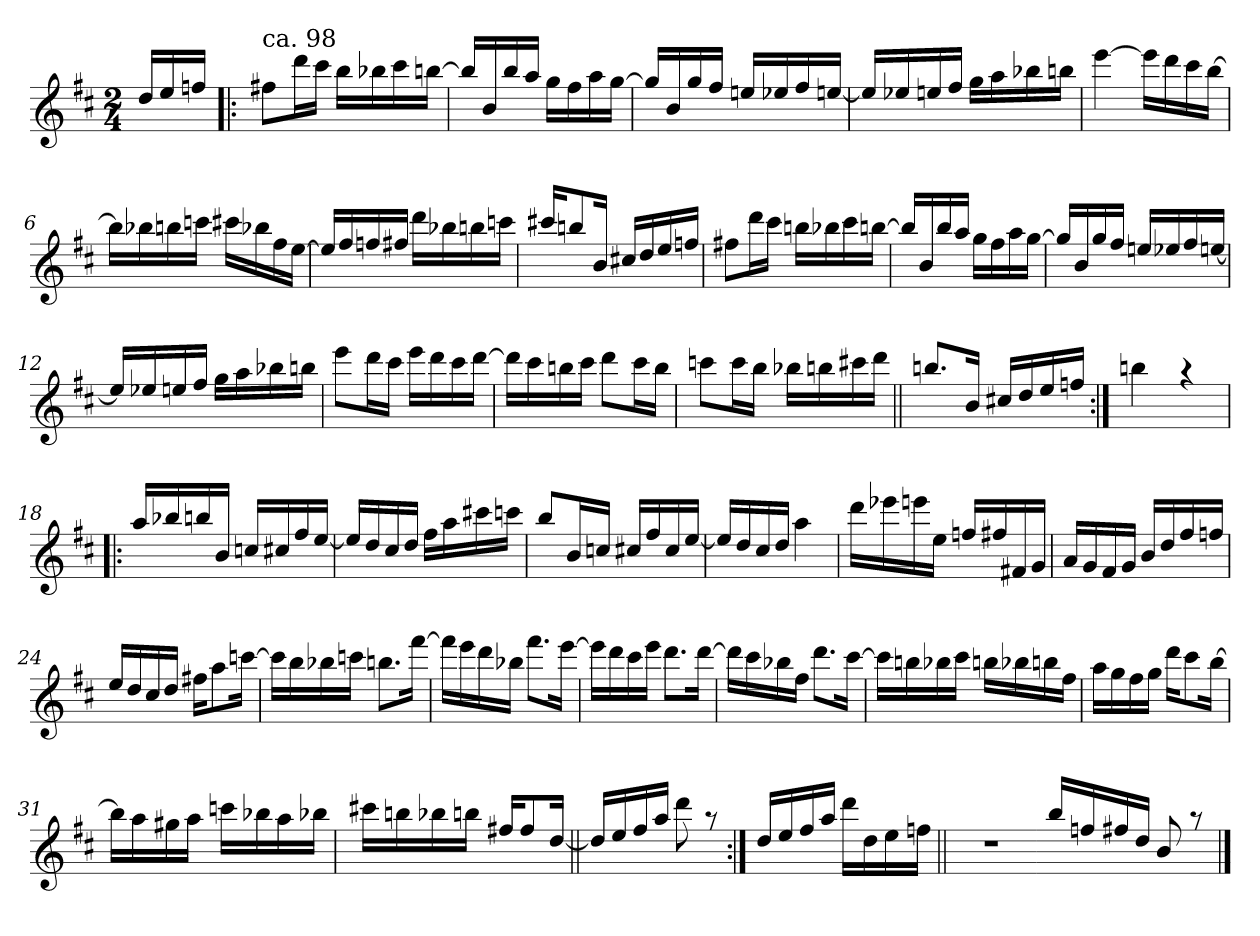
**kern
*part1
*staff1
*clefG2
*k[f#c#]
*D:
*M2/4
=
16dd/LL
16ee/
16ffn/JJ
=1!|:
*^
!LO:TX:a:t=ca. 98	!
8ff#X\L	4ryy
16ddd\L	.
16ccc#\JJ	.
16bb\LL	4ryy
16bb-X\	.
16ccc#\	.
[<16bbn\JJ	.
=2	=2
16bbn/LL]	4ryy
16b/	.
16bb/	.
16aa/JJ	.
16gg\LL	4ryy
16ff#\	.
16aa\	.
[<16gg\JJ	.
=3	=3
16gg/LL]	4ryy
16b/	.
16gg/	.
16ff#/JJ	.
16een/LL	4ryy
16ee-X/	.
16ff#/	.
[>16een/JJ	.
!!LO:LB:g=z	!!
=4	=4
16een/LL]	2ryy
16ee-X/	.
16een/	.
16ff#/JJ	.
16gg\LL	.
16aa\	.
16bb-X\	.
16bbn\JJ	.
=5	=5
[<4eee\	4ryy
16eee\LL]	4ryy
16ddd\	.
16ccc#\	.
[<16bb\JJ	.
=6	=6
16bb\LL]	2ryy
16bb-X\	.
16bbn\	.
16cccn\JJ	.
16ccc#X\LL	.
16bb-X\	.
16ff#\	.
[<16ee\JJ	.
=7	=7
16ee/LL]	4ryy
16ff#/	.
16ffn/	.
16ff#X/JJ	.
16ddd\LL	4ryy
16bb-X\	.
16bbn\	.
16cccn\JJ	.
!!LO:LB:g=z	!!
=8	=8
16ccc#X/KL	4ryy
8bbn/	.
16b/Jk	.
16cc#X/LL	4ryy
16dd/	.
16ee/	.
16ffn/JJ	.
=9	=9
8ff#X\L	4ryy
16ddd\L	.
16ccc#\JJ	.
16bbn\LL	4ryy
16bb-X\	.
16ccc#\	.
[<16bbn\JJ	.
=10	=10
16bbn/LL]	4ryy
16b/	.
16bb/	.
16aa/JJ	.
16gg\LL	4ryy
16ff#\	.
16aa\	.
[<16gg\JJ	.
=11	=11
16gg/LL]	4ryy
16b/	.
16gg/	.
16ff#/JJ	.
16een/LL	4ryy
16ee-X/	.
16ff#/	.
[>16een/JJ	.
!!LO:LB:g=z	!!
=12	=12
16een/LL]	2ryy
16ee-X/	.
16een/	.
16ff#/JJ	.
16gg\LL	.
16aa\	.
16bb-X\	.
16bbn\JJ	.
=13	=13
8eee\L	4ryy
16ddd\L	.
16ccc#\JJ	.
16eee\LL	4ryy
16ddd\	.
16ccc#\	.
[<16ddd\JJ	.
=14	=14
16ddd\LL]	4ryy
16ccc#\	.
16bbn\	.
16ccc#\JJ	.
8ddd\L	4ryy
16ccc#\L	.
16bb\JJ	.
=15	=15
8cccn\L	4ryy
16ccc\L	.
16bb\JJ	.
16bb-X\LL	4ryy
16bbn\	.
16ccc#X\	.
16ddd\JJ	.
!!LO:LB:g=z	!!
=16||	=16||
8.bbn/L	4ryy
16b/Jk	.
16cc#X/LL	4ryy
16dd/	.
16ee/	.
16ffn/JJ	.
=17:|!	=17:|!
4bbn\	2ryy
4raa	.
=18!|:	=18!|:
16aa/LL	4ryy
16bb-X/	.
16bbn/	.
16b/JJ	.
16ccn/LL	4ryy
16cc#X/	.
16ff#/	.
[>16ee/JJ	.
=19	=19
16ee/LL]	2ryy
16dd/	.
16cc#/	.
16dd/JJ	.
16ff#\LL	.
16aa\	.
16ccc#X\	.
16cccn\JJ	.
!!LO:LB:g=z	!!
=20	=20
8bb/L	4ryy
16b/L	.
16ccn/JJ	.
16cc#X/LL	4ryy
16ff#/	.
16cc#/	.
[>16ee/JJ	.
=21	=21
16ee/LL]	2ryy
16dd/	.
16cc#/	.
16dd/JJ	.
4aa\	.
=22	=22
16ddd\LL	4ryy
16eee-X\	.
16eeen\	.
16ee\JJ	.
16ffn/LL	4ryy
16ff#X/	.
16f#X/	.
16g/JJ	.
=23	=23
16a/LL	2ryy
16g/	.
16f#/	.
16g/JJ	.
16b/LL	.
16dd/	.
16ff#/	.
16ffn/JJ	.
!!LO:LB:g=z	!!
=24	=24
16ee/LL	4ryy
16dd/	.
16cc#/	.
16dd/JJ	.
16ff#X\KL	4ryy
8aa\	.
[<16cccn\Jk	.
=25	=25
16cccn\LL]	2ryy
16bb\	.
16bb-X\	.
16cccn\JJ	.
8.bbn\L	.
[<16fff#\Jk	.
=26	=26
16fff#\LL]	2ryy
16eee\	.
16ddd\	.
16bb-X\JJ	.
8.fff#\L	.
[<16eee\Jk	.
=27	=27
16eee\LL]	2ryy
16ddd\	.
16ccc#\	.
16eee\JJ	.
8.ddd\L	.
[<16ddd\Jk	.
!!LO:LB:g=z	!!
=28	=28
16ddd\LL]	2ryy
16ccc#\	.
16bb-X\	.
16ff#\JJ	.
8.ddd\L	.
[<16ccc#\Jk	.
=29	=29
16ccc#\LL]	2ryy
16bbn\	.
16bb-X\	.
16ccc#\JJ	.
16bbn\LL	.
16bb-X\	.
16bbn\	.
16ff#\JJ	.
=30	=30
16aa\LL	4ryy
16gg\	.
16ff#\	.
16gg\JJ	.
16ddd\KL	4ryy
8ccc#\	.
[<16bb\Jk	.
=31	=31
16bb\LL]	4ryy
16aa\	.
16gg#X\	.
16aa\JJ	.
16cccn\LL	4ryy
16bb-X\	.
16aa\	.
16bb-X\JJ	.
!!LO:PB:g=z	!!
=32	=32
16ccc#X\LL	4ryy
16bbn\	.
16bb-X\	.
16bbn\JJ	.
16ff#X/KL	4ryy
8ff#/	.
[>16dd/Jk	.
=33||	=33||
16dd/LL]	(<2ryy
16ee/	.
16ff#/	.
16aa/JJ	.
8ddd\	.
8raa	.
=34:|!	=34:|!
16dd/LL)	4ryy
16ee/	.
16ff#/	.
16aa/JJ	.
16ddd\LL	4ryy
16dd\	.
16ee\	.
16ffn\JJ	.
*v	*v
=34X341||
2r
!!LO:LB:g=z
=35-
*^
16bb/LL	2ryy
16ffn/	.
16ff#X/	.
16dd/JJ	.
8b/	.
8raa	.
*v	*v
==
*-
